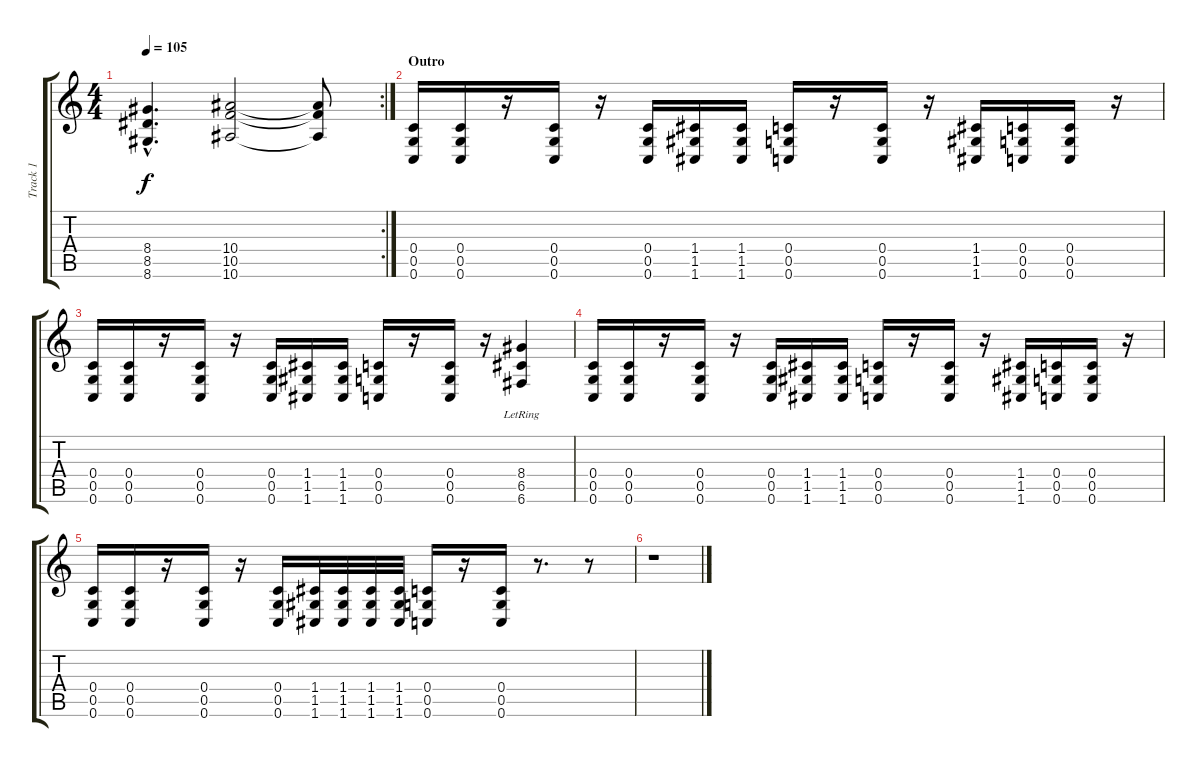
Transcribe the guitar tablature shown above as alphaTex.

\track ("Track 1" "Track 1") {instrument distortionguitar}
\staff {score tabs}
\tuning (D4 A3 F3 C3 G2 C2) {hide}
\rc 2
\ts (4 4)
\tempo 105
\clef g2
\ks c
(8.4{hac} 8.5{hac} 8.6{hac}).4{d dy f} (10.4 10.5 10.6).2 (10.4{t} 10.5{t} 10.6{t}).8 |
\section ("" "Outro")
(0.4 0.5 0.6).16 (0.4 0.5 0.6).16 r.16 (0.4 0.5 0.6).16 r.16 (0.4 0.5 0.6).16 (1.4 1.5 1.6).16 (1.4 1.5 1.6).16 (0.4 0.5 0.6).16 r.16 (0.4 0.5 0.6).16 r.16 (1.4 1.5 1.6).16 (0.4 0.5 0.6).16 (0.4 0.5 0.6).16 r.16 |
(0.4 0.5 0.6).16 (0.4 0.5 0.6).16 r.16 (0.4 0.5 0.6).16 r.16 (0.4 0.5 0.6).16 (1.4 1.5 1.6).16 (1.4 1.5 1.6).16 (0.4 0.5 0.6).16 r.16 (0.4 0.5 0.6).16 r.16 (8.4{lr} 6.5{lr} 6.6{lr}).4 |
(0.4 0.5 0.6).16 (0.4 0.5 0.6).16 r.16 (0.4 0.5 0.6).16 r.16 (0.4 0.5 0.6).16 (1.4 1.5 1.6).16 (1.4 1.5 1.6).16 (0.4 0.5 0.6).16 r.16 (0.4 0.5 0.6).16 r.16 (1.4 1.5 1.6).16 (0.4 0.5 0.6).16 (0.4 0.5 0.6).16 r.16 |
(0.4 0.5 0.6).16 (0.4 0.5 0.6).16 r.16 (0.4 0.5 0.6).16 r.16 (0.4 0.5 0.6).16 (1.4 1.5 1.6).32 (1.4 1.5 1.6).32 (1.4 1.5 1.6).32 (1.4 1.5 1.6).32 (0.4 0.5 0.6).16 r.16 (0.4 0.5 0.6).16 r.8{d} r.8 |
r.1
